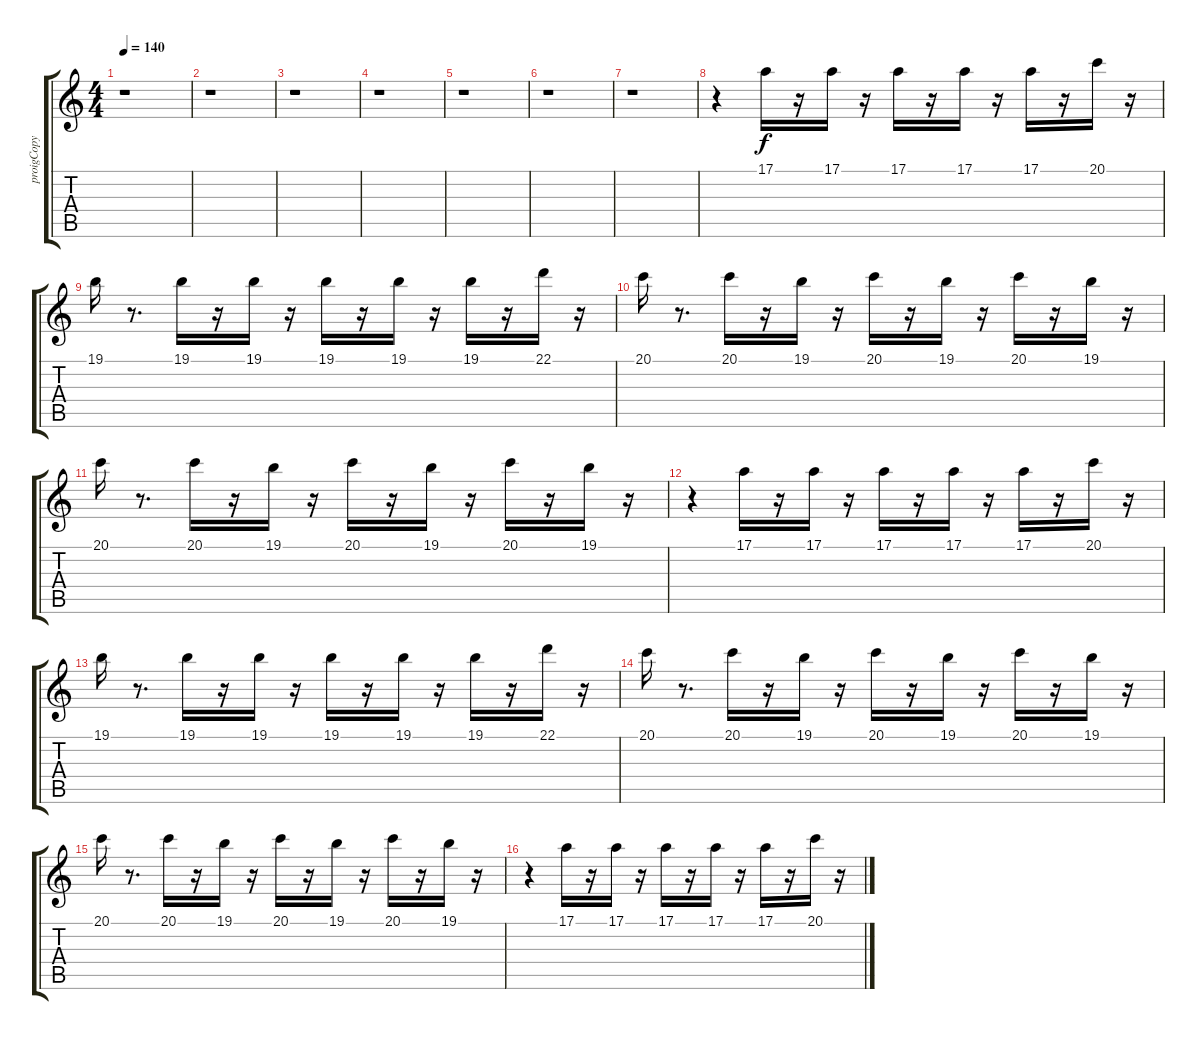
\track ("proigCopy" "proigCopy") {instrument choiraahs}
\staff {score tabs}
\tuning (E4 B3 G3 D3 A2 E2) {hide}
\ts (4 4)
\tempo 140
\clef g2
\ks c
r.1{dy f} |
r.1 |
r.1 |
r.1 |
r.1 |
r.1 |
r.1 |
r.4 17.1.16 r.16 17.1.16 r.16 17.1.16 r.16 17.1.16 r.16 17.1.16 r.16 20.1.16 r.16 |
19.1.16 r.8{d} 19.1.16 r.16 19.1.16 r.16 19.1.16 r.16 19.1.16 r.16 19.1.16 r.16 22.1.16 r.16 |
20.1.16 r.8{d} 20.1.16 r.16 19.1.16 r.16 20.1.16 r.16 19.1.16 r.16 20.1.16 r.16 19.1.16 r.16 |
20.1.16 r.8{d} 20.1.16 r.16 19.1.16 r.16 20.1.16 r.16 19.1.16 r.16 20.1.16 r.16 19.1.16 r.16 |
r.4 17.1.16 r.16 17.1.16 r.16 17.1.16 r.16 17.1.16 r.16 17.1.16 r.16 20.1.16 r.16 |
19.1.16 r.8{d} 19.1.16 r.16 19.1.16 r.16 19.1.16 r.16 19.1.16 r.16 19.1.16 r.16 22.1.16 r.16 |
20.1.16 r.8{d} 20.1.16 r.16 19.1.16 r.16 20.1.16 r.16 19.1.16 r.16 20.1.16 r.16 19.1.16 r.16 |
20.1.16 r.8{d} 20.1.16 r.16 19.1.16 r.16 20.1.16 r.16 19.1.16 r.16 20.1.16 r.16 19.1.16 r.16 |
r.4 17.1.16 r.16 17.1.16 r.16 17.1.16 r.16 17.1.16 r.16 17.1.16 r.16 20.1.16 r.16
